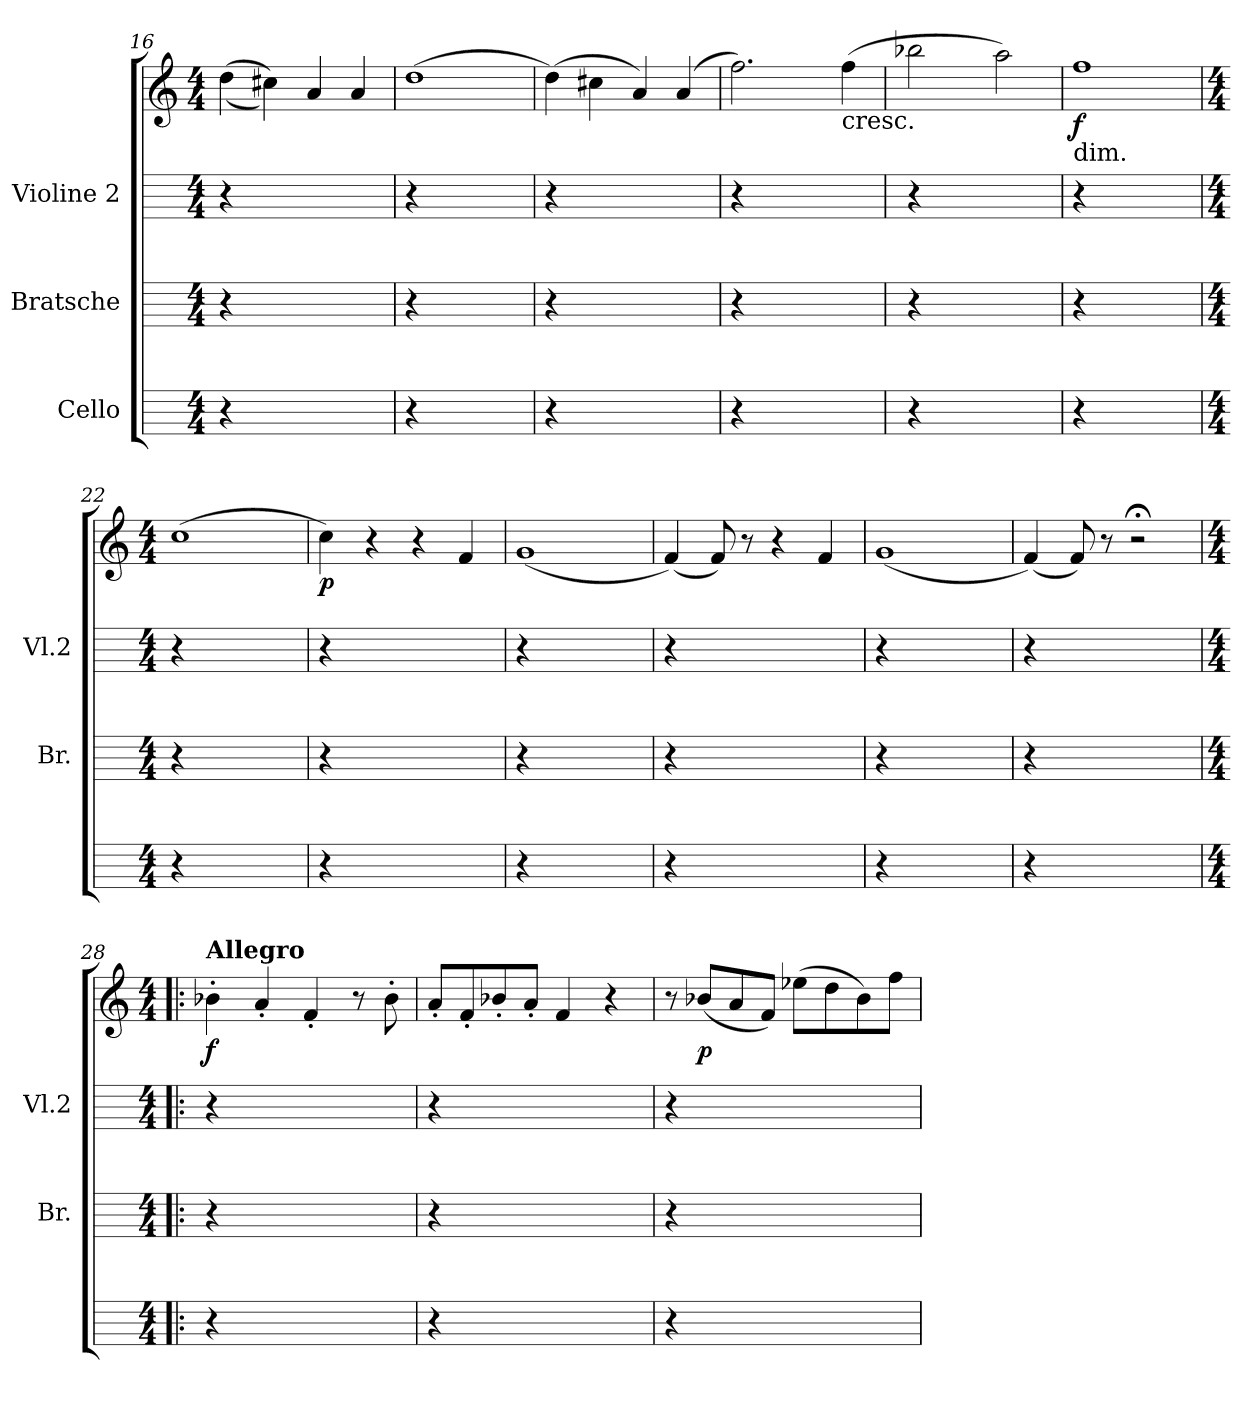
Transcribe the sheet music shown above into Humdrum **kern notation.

**kern	**kern	**kern	**kern	**dynam
*part4	*part3	*part2	*part1	*part1
*staff4	*staff3	*staff2	*staff1	*staff1
*I"Cello	*I"Bratsche	*I"Violine 2	*	*
*	*I'Br.	*I'Vl.2	*	*
*	*	*	*clefG2	*
*M4/4	*M4/4	*M4/4	*M4/4	*
=16	=16	=16	=16	=16
4r	4r	4r	(>(>4dd	.
2.ryy	2.ryy	2.ryy	4cc#))	.
.	.	.	4a	.
.	.	.	4a	.
=17	=17	=17	=17	=17
4r	4r	4r	(>1dd	.
2.ryy	2.ryy	2.ryy	.	.
=18	=18	=18	=18	=18
4r	4r	4r	(>4dd)	.
2.ryy	2.ryy	2.ryy	4cc#	.
.	.	.	4a)	.
.	.	.	(<4a	.
=19	=19	=19	=19	=19
4r	4r	4r	2.ff)	.
2.ryy	2.ryy	2.ryy	.	.
!	!	!	!LO:TX:b:t=cresc.	!
.	.	.	(>4ff	.
=20	=20	=20	=20	=20
4r	4r	4r	2bb-	.
2.ryy	2.ryy	2.ryy	.	.
.	.	.	2aa)	.
=21	=21	=21	=21	=21
!	!	!	!LO:TX:b:t=dim.	!
!	!	!	!	!LO:DY:b
4r	4r	4r	1ff	f
2.ryy	2.ryy	2.ryy	.	.
=22	=22	=22	=22	=22
*M4/4	*M4/4	*M4/4	*M4/4	*
4r	4r	4r	(>1cc	.
2.ryy	2.ryy	2.ryy	.	.
=23	=23	=23	=23	=23
!	!	!	!	!LO:DY:b
4r	4r	4r	4cc)	p
2.ryy	2.ryy	2.ryy	4r	.
.	.	.	4r	.
.	.	.	4f	.
=24	=24	=24	=24	=24
4r	4r	4r	(<1g	.
2.ryy	2.ryy	2.ryy	.	.
=25	=25	=25	=25	=25
4r	4r	4r	(<4f)	.
2.ryy	2.ryy	2.ryy	8f)	.
.	.	.	8r	.
.	.	.	4r	.
.	.	.	4f	.
=26	=26	=26	=26	=26
4r	4r	4r	(<1g	.
2.ryy	2.ryy	2.ryy	.	.
=27	=27	=27	=27	=27
4r	4r	4r	(<4f)	.
2.ryy	2.ryy	2.ryy	8f)	.
.	.	.	8r	.
.	.	.	2r;<	.
=28!|:	=28!|:	=28!|:	=28!|:	=28!|:
*M4/4	*M4/4	*M4/4	*M4/4	*
!	!	!	!LO:TX:a:B:t=Allegro	!
!	!	!	!	!LO:DY:b
4r	4r	4r	4b-'	f
2.ryy	2.ryy	2.ryy	4a'	.
.	.	.	4f'	.
.	.	.	8r	.
.	.	.	8b-'	.
=29	=29	=29	=29	=29
4r	4r	4r	8a'L	.
.	.	.	8f'	.
2.ryy	2.ryy	2.ryy	8b-'	.
.	.	.	8a'J	.
.	.	.	4f	.
.	.	.	4r	.
=30	=30	=30	=30	=30
4r	4r	4r	8r	.
!	!	!	!	!LO:DY:b
.	.	.	(<8b-L	p
2.ryy	2.ryy	2.ryy	8a	.
.	.	.	8fJ)	.
.	.	.	(>8ee-L	.
.	.	.	8dd	.
.	.	.	8b-)	.
.	.	.	8ffJ	.
=	=	=	=	=
*-	*-	*-	*-	*-
